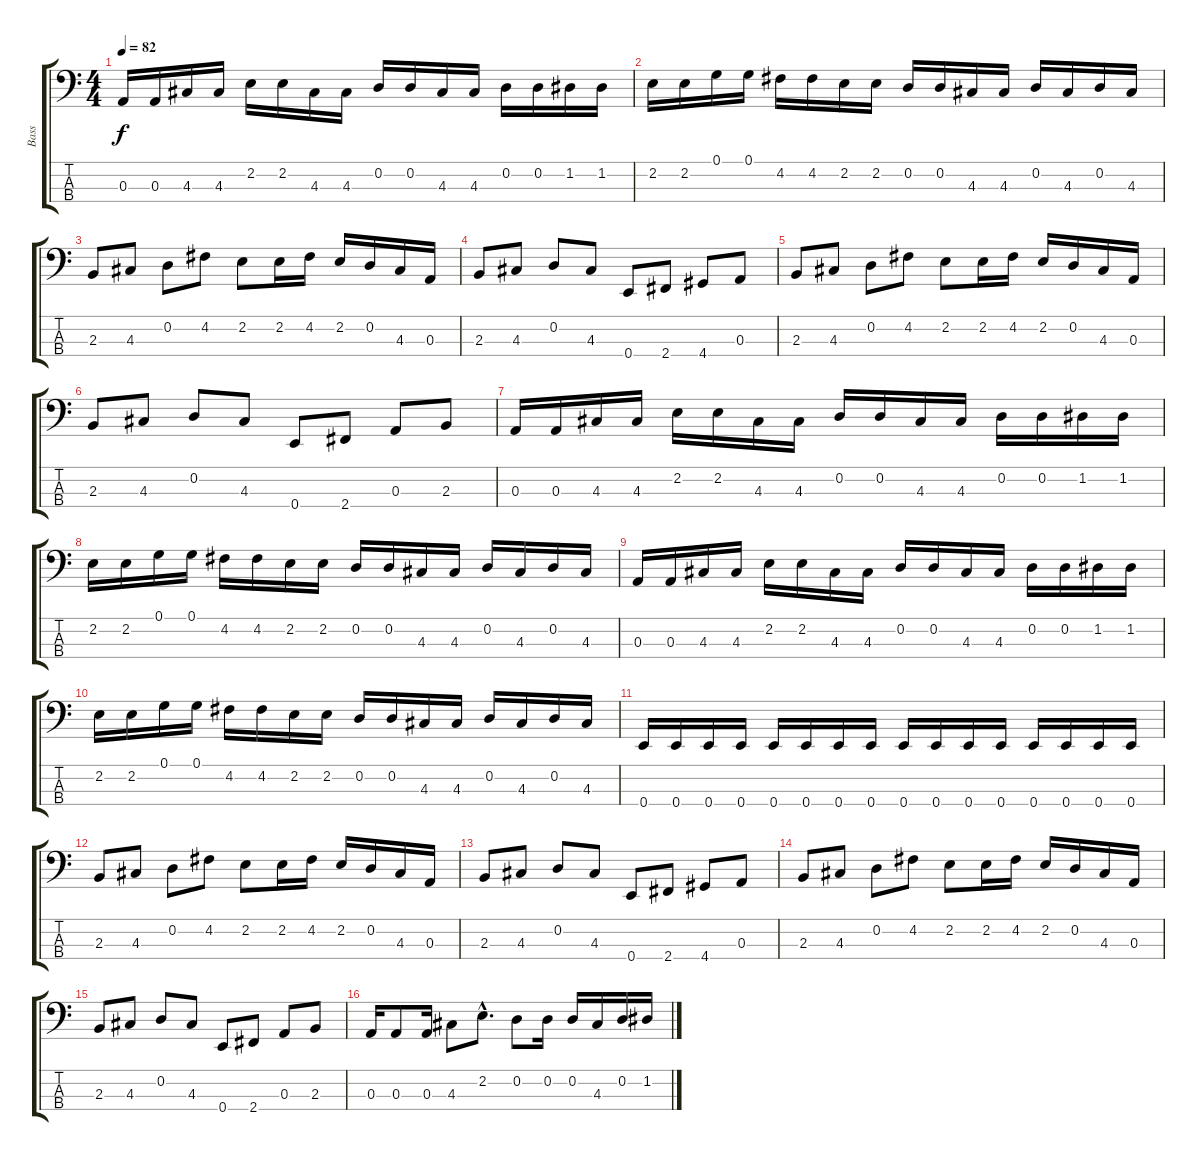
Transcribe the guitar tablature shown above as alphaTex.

\track ("Bass" "Bass") {instrument electricbassfinger}
\staff {score tabs}
\tuning (G2 D2 A1 E1) {hide}
\ts (4 4)
\tempo 82
\clef f4
\ks c
0.3.16{dy f} 0.3.16 4.3.16 4.3.16 2.2.16 2.2.16 4.3.16 4.3.16 0.2.16 0.2.16 4.3.16 4.3.16 0.2.16 0.2.16 1.2.16 1.2.16 |
2.2.16 2.2.16 0.1.16 0.1.16 4.2.16 4.2.16 2.2.16 2.2.16 0.2.16 0.2.16 4.3.16 4.3.16 0.2.16 4.3.16 0.2.16 4.3.16 |
2.3.8 4.3.8 0.2.8 4.2.8 2.2.8 2.2.16 4.2.16 2.2.16 0.2.16 4.3.16 0.3.16 |
2.3.8 4.3.8 0.2.8 4.3.8 0.4.8 2.4.8 4.4.8 0.3.8 |
2.3.8 4.3.8 0.2.8 4.2.8 2.2.8 2.2.16 4.2.16 2.2.16 0.2.16 4.3.16 0.3.16 |
2.3.8 4.3.8 0.2.8 4.3.8 0.4.8 2.4.8 0.3.8 2.3.8 |
0.3.16 0.3.16 4.3.16 4.3.16 2.2.16 2.2.16 4.3.16 4.3.16 0.2.16 0.2.16 4.3.16 4.3.16 0.2.16 0.2.16 1.2.16 1.2.16 |
2.2.16 2.2.16 0.1.16 0.1.16 4.2.16 4.2.16 2.2.16 2.2.16 0.2.16 0.2.16 4.3.16 4.3.16 0.2.16 4.3.16 0.2.16 4.3.16 |
0.3.16 0.3.16 4.3.16 4.3.16 2.2.16 2.2.16 4.3.16 4.3.16 0.2.16 0.2.16 4.3.16 4.3.16 0.2.16 0.2.16 1.2.16 1.2.16 |
2.2.16 2.2.16 0.1.16 0.1.16 4.2.16 4.2.16 2.2.16 2.2.16 0.2.16 0.2.16 4.3.16 4.3.16 0.2.16 4.3.16 0.2.16 4.3.16 |
0.4.16 0.4.16 0.4.16 0.4.16 0.4.16 0.4.16 0.4.16 0.4.16 0.4.16 0.4.16 0.4.16 0.4.16 0.4.16 0.4.16 0.4.16 0.4.16 |
2.3.8 4.3.8 0.2.8 4.2.8 2.2.8 2.2.16 4.2.16 2.2.16 0.2.16 4.3.16 0.3.16 |
2.3.8 4.3.8 0.2.8 4.3.8 0.4.8 2.4.8 4.4.8 0.3.8 |
2.3.8 4.3.8 0.2.8 4.2.8 2.2.8 2.2.16 4.2.16 2.2.16 0.2.16 4.3.16 0.3.16 |
2.3.8 4.3.8 0.2.8 4.3.8 0.4.8 2.4.8 0.3.8 2.3.8 |
0.3.16 0.3.8 0.3.16 4.3.8 2.2{hac}.8{d} 0.2.8 0.2.16 0.2.16 4.3.16 0.2.16 1.2.16
